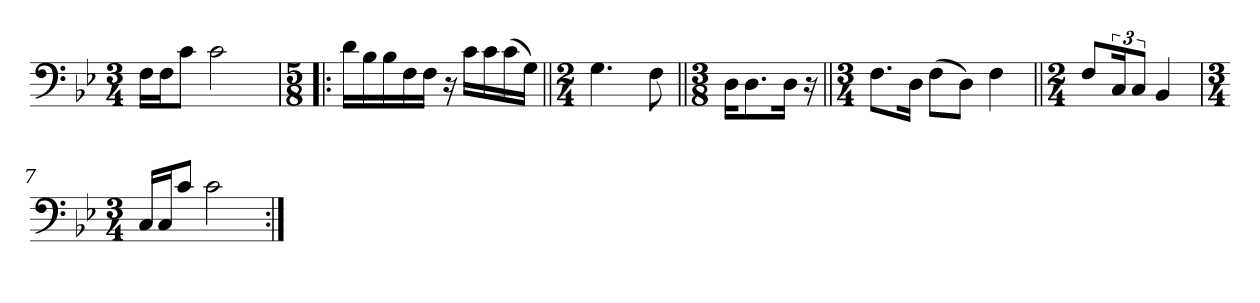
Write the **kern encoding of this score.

**kern
*part1
*staff1
*clefF4
*k[b-e-]
*M3/4
=1
16F\LL
16F\J
8c\J
2c\
=2!|:
*M5/8
16d\LL
16B-\
16B-\
16F\
16F\JJ
16r
16c\LL
16c\
(16c\
16G\JJ)
=3||
*M2/4
4.G\
8F\
=4||
*M3/8
16D\KL
8.D\
16D\Jk
16r
=5||
*M3/4
8.F\L
16D\Jk
(8F\L
8D\J)
4F\
=6||
*M2/4
8F/L
24C/K
12C/J
4BB-/
=7
*M3/4
16C/LL
16C/J
8c/J
2c\
=:|!
*-
